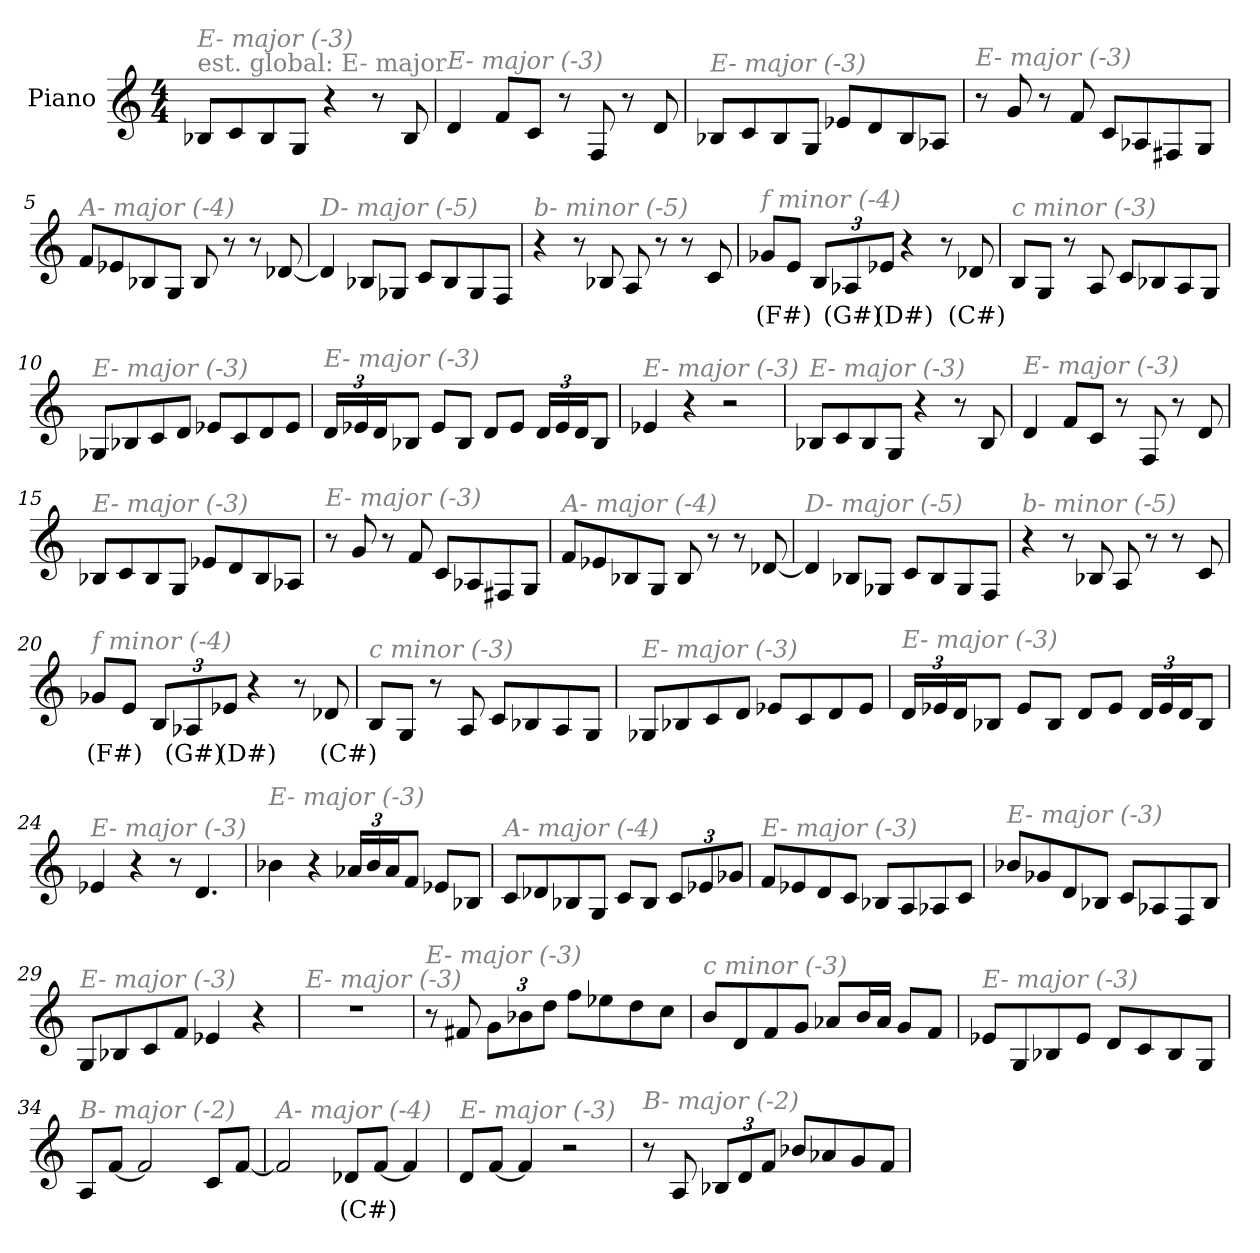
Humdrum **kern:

**kern	**text
*part1	*part1
*staff1	*staff1
*I"Piano	*
*I'Pno	*
*clefG2	*
*k[]	*
*M4/4	*
*MM240	*
=1	=1
!LO:TX:a:color=#808080:t=est. global&colon; E- major	!
!LO:TX:i:color=#808080:t=E- major (-3)	!
8B-X/L	.
8c/	.
8B-/	.
8G/J	.
4r	.
8r	.
8B-/	.
=2	=2
!LO:TX:i:color=#808080:t=E- major (-3)	!
4d/	.
8f/L	.
8c/J	.
8r	.
8F/	.
8r	.
8d/	.
=3	=3
!LO:TX:i:color=#808080:t=E- major (-3)	!
8B-X/L	.
8c/	.
8B-/	.
8G/J	.
8e-X/L	.
8d/	.
8B-/	.
8A-X/J	.
=4	=4
!LO:TX:i:color=#808080:t=E- major (-3)	!
8r	.
8g/	.
8r	.
8f/	.
8c/L	.
8A-X/	.
8F#X/	.
8G/J	.
!!LO:LB:g=z
=5	=5
!LO:TX:i:color=#808080:t=A- major (-4)	!
8f/L	.
8e-X/	.
8B-X/	.
8G/J	.
8B-/	.
8r	.
8r	.
[8d-X/	.
=6	=6
!LO:TX:i:color=#808080:t=D- major (-5)	!
4d-/]	.
8B-X/L	.
8G-X/J	.
8c/L	.
8B-/	.
8G-/	.
8F/J	.
=7	=7
!LO:TX:i:color=#808080:t=b- minor (-5)	!
4r	.
8r	.
8B-X/	.
8A/	.
8r	.
8r	.
8c/	.
=8	=8
!LO:TX:i:color=#808080:t=f minor (-4)	!
8g-Xi/L	(F#)
8e/J	.
*Xbrackettup	*
12B/L	.
12A-Xi/	(G#)
12e-Xi/J	(D#)
4r	.
8r	.
8d-Xi/	(C#)
!!LO:LB:g=z
=9	=9
!LO:TX:i:color=#808080:t=c minor (-3)	!
8B/L	.
8G/J	.
8r	.
8A/	.
8c/L	.
8B-X/	.
8A/	.
8G/J	.
=10	=10
!LO:TX:i:color=#808080:t=E- major (-3)	!
8G-X/L	.
8B-X/	.
8c/	.
8d/J	.
8e-X/L	.
8c/	.
8d/	.
8e-/J	.
=11	=11
!LO:TX:i:color=#808080:t=E- major (-3)	!
24d/LL	.
24e-X/	.
24d/J	.
8B-X/J	.
8e-/L	.
8B-/J	.
8d/L	.
8e-/J	.
24d/LL	.
24e-/	.
24d/J	.
8B-/J	.
=12	=12
!LO:TX:i:color=#808080:t=E- major (-3)	!
4e-X/	.
4r	.
2r	.
!!LO:LB:g=z
=13	=13
!LO:TX:i:color=#808080:t=E- major (-3)	!
8B-X/L	.
8c/	.
8B-/	.
8G/J	.
4r	.
8r	.
8B-/	.
=14	=14
!LO:TX:i:color=#808080:t=E- major (-3)	!
4d/	.
8f/L	.
8c/J	.
8r	.
8F/	.
8r	.
8d/	.
=15	=15
!LO:TX:i:color=#808080:t=E- major (-3)	!
8B-X/L	.
8c/	.
8B-/	.
8G/J	.
8e-X/L	.
8d/	.
8B-/	.
8A-X/J	.
=16	=16
!LO:TX:i:color=#808080:t=E- major (-3)	!
8r	.
8g/	.
8r	.
8f/	.
8c/L	.
8A-X/	.
8F#X/	.
8G/J	.
!!LO:LB:g=z
=17	=17
!LO:TX:i:color=#808080:t=A- major (-4)	!
8f/L	.
8e-X/	.
8B-X/	.
8G/J	.
8B-/	.
8r	.
8r	.
[8d-X/	.
=18	=18
!LO:TX:i:color=#808080:t=D- major (-5)	!
4d-/]	.
8B-X/L	.
8G-X/J	.
8c/L	.
8B-/	.
8G-/	.
8F/J	.
=19	=19
!LO:TX:i:color=#808080:t=b- minor (-5)	!
4r	.
8r	.
8B-X/	.
8A/	.
8r	.
8r	.
8c/	.
=20	=20
!LO:TX:i:color=#808080:t=f minor (-4)	!
8g-Xi/L	(F#)
8e/J	.
12B/L	.
12A-Xi/	(G#)
12e-Xi/J	(D#)
4r	.
8r	.
8d-Xi/	(C#)
!!LO:LB:g=z
=21	=21
!LO:TX:i:color=#808080:t=c minor (-3)	!
8B/L	.
8G/J	.
8r	.
8A/	.
8c/L	.
8B-X/	.
8A/	.
8G/J	.
=22	=22
!LO:TX:i:color=#808080:t=E- major (-3)	!
8G-X/L	.
8B-X/	.
8c/	.
8d/J	.
8e-X/L	.
8c/	.
8d/	.
8e-/J	.
=23	=23
!LO:TX:i:color=#808080:t=E- major (-3)	!
24d/LL	.
24e-X/	.
24d/J	.
8B-X/J	.
8e-/L	.
8B-/J	.
8d/L	.
8e-/J	.
24d/LL	.
24e-/	.
24d/J	.
8B-/J	.
=24	=24
!LO:TX:i:color=#808080:t=E- major (-3)	!
4e-X/	.
4r	.
8r	.
4.d/	.
!!LO:LB:g=z
=25	=25
!LO:TX:i:color=#808080:t=E- major (-3)	!
4b-X\	.
4r	.
24a-X/LL	.
24b-/	.
24a-/J	.
8f/J	.
8e-X/L	.
8B-X/J	.
=26	=26
!LO:TX:i:color=#808080:t=A- major (-4)	!
8c/L	.
8d-X/	.
8B-X/	.
8G/J	.
8c/L	.
8B-/J	.
12c/L	.
12e-X/	.
12g-X/J	.
=27	=27
!LO:TX:i:color=#808080:t=E- major (-3)	!
8f/L	.
8e-X/	.
8d/	.
8c/J	.
8B-X/L	.
8A/	.
8A-X/	.
8c/J	.
=28	=28
!LO:TX:i:color=#808080:t=E- major (-3)	!
8b-X/L	.
8g-X/	.
8d/	.
8B-X/J	.
8c/L	.
8A-X/	.
8F/	.
8B-/J	.
!!LO:LB:g=z
=29	=29
!LO:TX:i:color=#808080:t=E- major (-3)	!
8G/L	.
8B-X/	.
8c/	.
8f/J	.
4e-X/	.
4r	.
=30	=30
!LO:TX:i:color=#808080:t=E- major (-3)	!
1r	.
=31	=31
!LO:TX:i:color=#808080:t=E- major (-3)	!
8r	.
8f#X/	.
12g\L	.
12b-X\	.
12dd\J	.
8ff\L	.
8ee-X\	.
8dd\	.
8cc\J	.
=32	=32
!LO:TX:i:color=#808080:t=c minor (-3)	!
8b/L	.
8d/	.
8f/	.
8g/J	.
8a-X/L	.
16b/L	.
16a-/JJ	.
8g/L	.
8f/J	.
!!LO:LB:g=z
=33	=33
!LO:TX:i:color=#808080:t=E- major (-3)	!
8e-X/L	.
8G/	.
8B-X/	.
8e-/J	.
8d/L	.
8c/	.
8B-/	.
8G/J	.
=34	=34
!LO:TX:i:color=#808080:t=B- major (-2)	!
8A/L	.
[8f/J	.
2f/]	.
8c/L	.
[8f/J	.
=35	=35
!LO:TX:i:color=#808080:t=A- major (-4)	!
2f/]	.
8d-Xi/L	(C#)
[8f/J	.
4f/]	.
=36	=36
!LO:TX:i:color=#808080:t=E- major (-3)	!
8d/L	.
[8f/J	.
4f/]	.
2r	.
=37	=37
!LO:TX:i:color=#808080:t=B- major (-2)	!
8r	.
8A/	.
12B-X/L	.
12d/	.
12f/J	.
8b-X/L	.
8a-X/	.
8g/	.
8f/J	.
=	=
*-	*-
